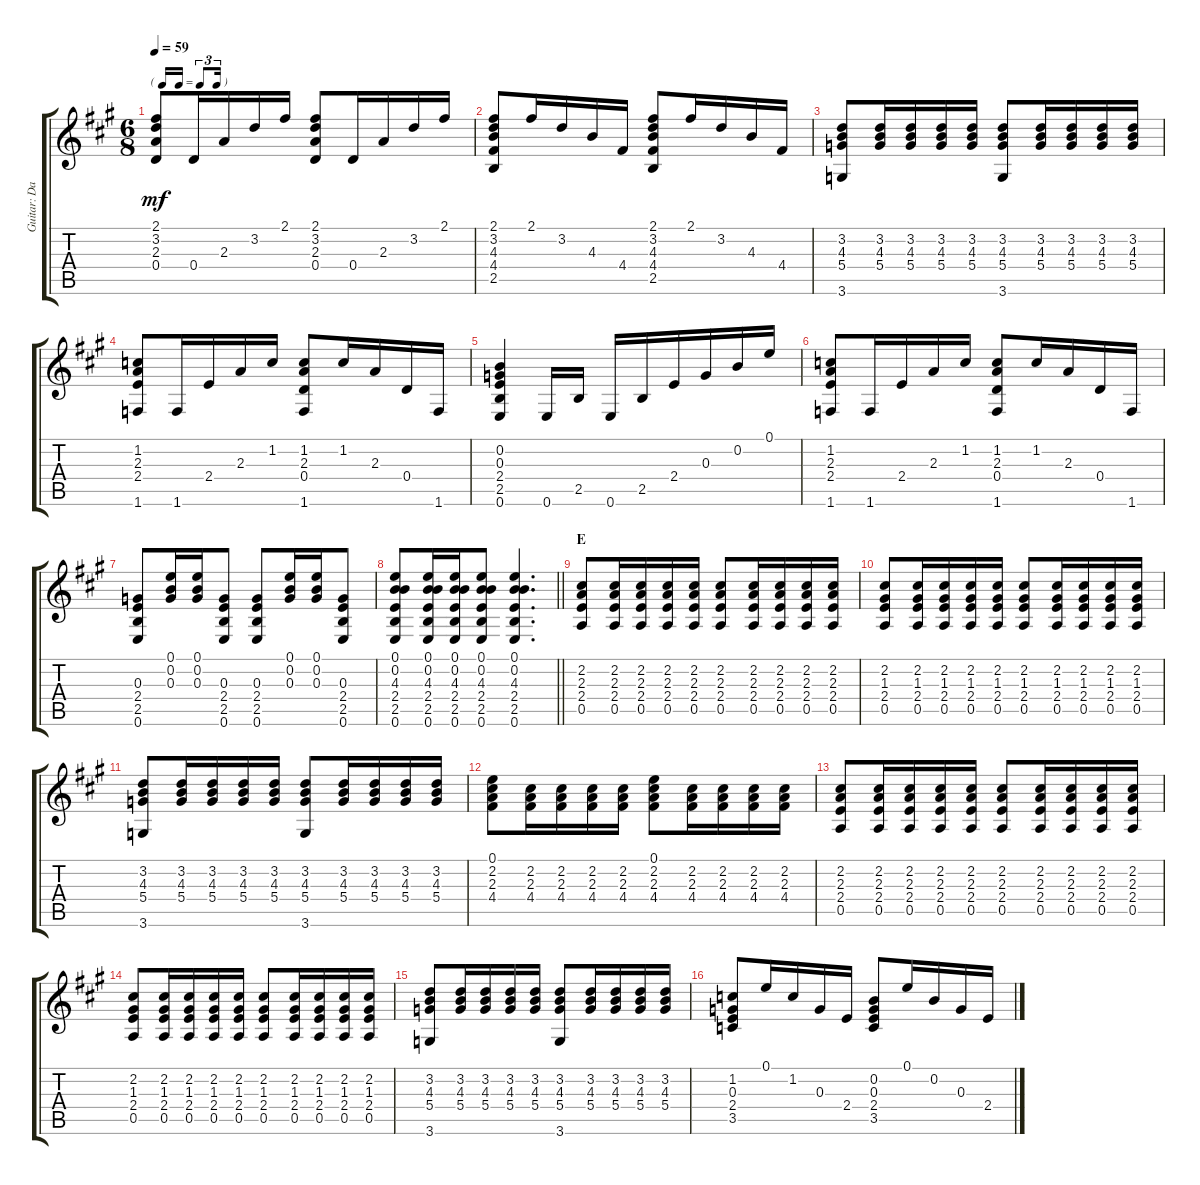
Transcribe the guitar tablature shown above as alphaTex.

\track ("Guitar: David Gilmour" "Guitar: Da") {instrument electricguitarclean}
\staff {score tabs}
\tuning (E4 B3 G3 D3 A2 E2) {hide}
\ts (6 8)
\tf triplet16th
\tempo 59
\clef g2
\ks a
(2.1 3.2 2.3 0.4).8{dy mf} 0.4.16 2.3.16 3.2.16 2.1.16 (2.1 3.2 2.3 0.4).8 0.4.16 2.3.16 3.2.16 2.1.16 |
(2.1 3.2 4.3 4.4 2.5).8 2.1.16 3.2.16 4.3.16 4.4.16 (2.1 3.2 4.3 4.4 2.5).8 2.1.16 3.2.16 4.3.16 4.4.16 |
(3.2 4.3 5.4 3.6).8 (3.2 4.3 5.4).16 (3.2 4.3 5.4).16 (3.2 4.3 5.4).16 (3.2 4.3 5.4).16 (3.2 4.3 5.4 3.6).8 (3.2 4.3 5.4).16 (3.2 4.3 5.4).16 (3.2 4.3 5.4).16 (3.2 4.3 5.4).16 |
(1.2 2.3 2.4 1.6).8 1.6.16 2.4.16 2.3.16 1.2.16 (1.2 2.3 0.4 1.6).8 1.2.16 2.3.16 0.4.16 1.6.16 |
(0.2 0.3 2.4 2.5 0.6).4 0.6.16 2.5.16 0.6.16 2.5.16 2.4.16 0.3.16 0.2.16 0.1.16 |
(1.2 2.3 2.4 1.6).8 1.6.16 2.4.16 2.3.16 1.2.16 (1.2 2.3 0.4 1.6).8 1.2.16 2.3.16 0.4.16 1.6.16 |
(0.3 2.4 2.5 0.6).8 (0.1 0.2 0.3).16 (0.1 0.2 0.3).16 (0.3 2.4 2.5 0.6).8 (0.3 2.4 2.5 0.6).8 (0.1 0.2 0.3).16 (0.1 0.2 0.3).16 (0.3 2.4 2.5 0.6).8 |
\barLineRight lightlight
(0.1 0.2 4.3 2.4 2.5 0.6).8 (0.1 0.2 4.3 2.4 2.5 0.6).16 (0.1 0.2 4.3 2.4 2.5 0.6).16 (0.1 0.2 4.3 2.4 2.5 0.6).8 (0.1 0.2 4.3 2.4 2.5 0.6).4{d} |
\section ("" "E")
(2.2 2.3 2.4 0.5).8 (2.2 2.3 2.4 0.5).16 (2.2 2.3 2.4 0.5).16 (2.2 2.3 2.4 0.5).16 (2.2 2.3 2.4 0.5).16 (2.2 2.3 2.4 0.5).8 (2.2 2.3 2.4 0.5).16 (2.2 2.3 2.4 0.5).16 (2.2 2.3 2.4 0.5).16 (2.2 2.3 2.4 0.5).16 |
(2.2 1.3 2.4 0.5).8 (2.2 1.3 2.4 0.5).16 (2.2 1.3 2.4 0.5).16 (2.2 1.3 2.4 0.5).16 (2.2 1.3 2.4 0.5).16 (2.2 1.3 2.4 0.5).8 (2.2 1.3 2.4 0.5).16 (2.2 1.3 2.4 0.5).16 (2.2 1.3 2.4 0.5).16 (2.2 1.3 2.4 0.5).16 |
(3.2 4.3 5.4 3.6).8 (3.2 4.3 5.4).16 (3.2 4.3 5.4).16 (3.2 4.3 5.4).16 (3.2 4.3 5.4).16 (3.2 4.3 5.4 3.6).8 (3.2 4.3 5.4).16 (3.2 4.3 5.4).16 (3.2 4.3 5.4).16 (3.2 4.3 5.4).16 |
(0.1 2.2 2.3 4.4).8 (2.2 2.3 4.4).16 (2.2 2.3 4.4).16 (2.2 2.3 4.4).16 (2.2 2.3 4.4).16 (0.1 2.2 2.3 4.4).8 (2.2 2.3 4.4).16 (2.2 2.3 4.4).16 (2.2 2.3 4.4).16 (2.2 2.3 4.4).16 |
(2.2 2.3 2.4 0.5).8 (2.2 2.3 2.4 0.5).16 (2.2 2.3 2.4 0.5).16 (2.2 2.3 2.4 0.5).16 (2.2 2.3 2.4 0.5).16 (2.2 2.3 2.4 0.5).8 (2.2 2.3 2.4 0.5).16 (2.2 2.3 2.4 0.5).16 (2.2 2.3 2.4 0.5).16 (2.2 2.3 2.4 0.5).16 |
(2.2 1.3 2.4 0.5).8 (2.2 1.3 2.4 0.5).16 (2.2 1.3 2.4 0.5).16 (2.2 1.3 2.4 0.5).16 (2.2 1.3 2.4 0.5).16 (2.2 1.3 2.4 0.5).8 (2.2 1.3 2.4 0.5).16 (2.2 1.3 2.4 0.5).16 (2.2 1.3 2.4 0.5).16 (2.2 1.3 2.4 0.5).16 |
(3.2 4.3 5.4 3.6).8 (3.2 4.3 5.4).16 (3.2 4.3 5.4).16 (3.2 4.3 5.4).16 (3.2 4.3 5.4).16 (3.2 4.3 5.4 3.6).8 (3.2 4.3 5.4).16 (3.2 4.3 5.4).16 (3.2 4.3 5.4).16 (3.2 4.3 5.4).16 |
(1.2 0.3 2.4 3.5).8 0.1.16 1.2.16 0.3.16 2.4.16 (0.2 0.3 2.4 3.5).8 0.1.16 0.2.16 0.3.16 2.4.16
